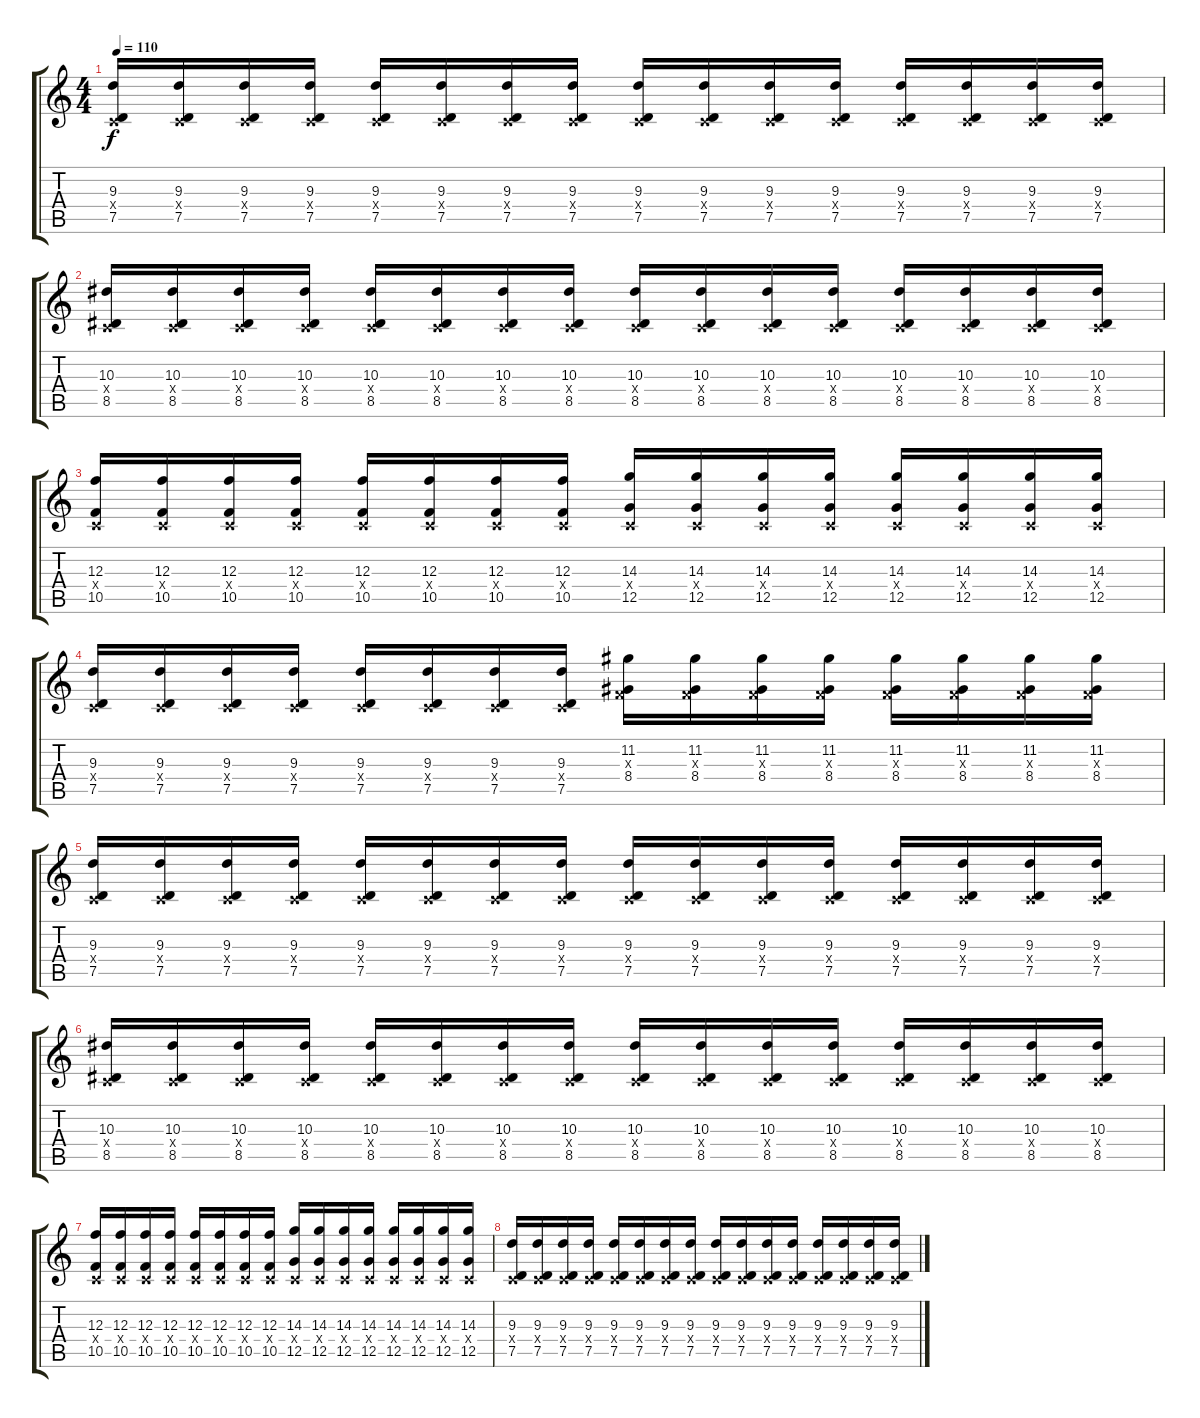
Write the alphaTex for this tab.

\track "" {instrument overdrivenguitar}
\staff {score tabs}
\tuning (D4 A3 F3 C3 G2 D2) {hide}
\ts (4 4)
\tempo 110
\clef g2
\ks c
(9.3 0.4{x} 7.5).16{dy f} (9.3 0.4{x} 7.5).16 (9.3 0.4{x} 7.5).16 (9.3 0.4{x} 7.5).16 (9.3 0.4{x} 7.5).16 (9.3 0.4{x} 7.5).16 (9.3 0.4{x} 7.5).16 (9.3 0.4{x} 7.5).16 (9.3 0.4{x} 7.5).16 (9.3 0.4{x} 7.5).16 (9.3 0.4{x} 7.5).16 (9.3 0.4{x} 7.5).16 (9.3 0.4{x} 7.5).16 (9.3 0.4{x} 7.5).16 (9.3 0.4{x} 7.5).16 (9.3 0.4{x} 7.5).16 |
(10.3 0.4{x} 8.5).16 (10.3 0.4{x} 8.5).16 (10.3 0.4{x} 8.5).16 (10.3 0.4{x} 8.5).16 (10.3 0.4{x} 8.5).16 (10.3 0.4{x} 8.5).16 (10.3 0.4{x} 8.5).16 (10.3 0.4{x} 8.5).16 (10.3 0.4{x} 8.5).16 (10.3 0.4{x} 8.5).16 (10.3 0.4{x} 8.5).16 (10.3 0.4{x} 8.5).16 (10.3 0.4{x} 8.5).16 (10.3 0.4{x} 8.5).16 (10.3 0.4{x} 8.5).16 (10.3 0.4{x} 8.5).16 |
(12.3 0.4{x} 10.5).16 (12.3 0.4{x} 10.5).16 (12.3 0.4{x} 10.5).16 (12.3 0.4{x} 10.5).16 (12.3 0.4{x} 10.5).16 (12.3 0.4{x} 10.5).16 (12.3 0.4{x} 10.5).16 (12.3 0.4{x} 10.5).16 (14.3 0.4{x} 12.5).16 (14.3 0.4{x} 12.5).16 (14.3 0.4{x} 12.5).16 (14.3 0.4{x} 12.5).16 (14.3 0.4{x} 12.5).16 (14.3 0.4{x} 12.5).16 (14.3 0.4{x} 12.5).16 (14.3 0.4{x} 12.5).16 |
(9.3 0.4{x} 7.5).16 (9.3 0.4{x} 7.5).16 (9.3 0.4{x} 7.5).16 (9.3 0.4{x} 7.5).16 (9.3 0.4{x} 7.5).16 (9.3 0.4{x} 7.5).16 (9.3 0.4{x} 7.5).16 (9.3 0.4{x} 7.5).16 (11.2 0.3{x} 8.4).16 (11.2 0.3{x} 8.4).16 (11.2 0.3{x} 8.4).16 (11.2 0.3{x} 8.4).16 (11.2 0.3{x} 8.4).16 (11.2 0.3{x} 8.4).16 (11.2 0.3{x} 8.4).16 (11.2 0.3{x} 8.4).16 |
(9.3 0.4{x} 7.5).16 (9.3 0.4{x} 7.5).16 (9.3 0.4{x} 7.5).16 (9.3 0.4{x} 7.5).16 (9.3 0.4{x} 7.5).16 (9.3 0.4{x} 7.5).16 (9.3 0.4{x} 7.5).16 (9.3 0.4{x} 7.5).16 (9.3 0.4{x} 7.5).16 (9.3 0.4{x} 7.5).16 (9.3 0.4{x} 7.5).16 (9.3 0.4{x} 7.5).16 (9.3 0.4{x} 7.5).16 (9.3 0.4{x} 7.5).16 (9.3 0.4{x} 7.5).16 (9.3 0.4{x} 7.5).16 |
(10.3 0.4{x} 8.5).16 (10.3 0.4{x} 8.5).16 (10.3 0.4{x} 8.5).16 (10.3 0.4{x} 8.5).16 (10.3 0.4{x} 8.5).16 (10.3 0.4{x} 8.5).16 (10.3 0.4{x} 8.5).16 (10.3 0.4{x} 8.5).16 (10.3 0.4{x} 8.5).16 (10.3 0.4{x} 8.5).16 (10.3 0.4{x} 8.5).16 (10.3 0.4{x} 8.5).16 (10.3 0.4{x} 8.5).16 (10.3 0.4{x} 8.5).16 (10.3 0.4{x} 8.5).16 (10.3 0.4{x} 8.5).16 |
(12.3 0.4{x} 10.5).16 (12.3 0.4{x} 10.5).16 (12.3 0.4{x} 10.5).16 (12.3 0.4{x} 10.5).16 (12.3 0.4{x} 10.5).16 (12.3 0.4{x} 10.5).16 (12.3 0.4{x} 10.5).16 (12.3 0.4{x} 10.5).16 (14.3 0.4{x} 12.5).16 (14.3 0.4{x} 12.5).16 (14.3 0.4{x} 12.5).16 (14.3 0.4{x} 12.5).16 (14.3 0.4{x} 12.5).16 (14.3 0.4{x} 12.5).16 (14.3 0.4{x} 12.5).16 (14.3 0.4{x} 12.5).16 |
(9.3 0.4{x} 7.5).16 (9.3 0.4{x} 7.5).16 (9.3 0.4{x} 7.5).16 (9.3 0.4{x} 7.5).16 (9.3 0.4{x} 7.5).16 (9.3 0.4{x} 7.5).16 (9.3 0.4{x} 7.5).16 (9.3 0.4{x} 7.5).16 (9.3 0.4{x} 7.5).16 (9.3 0.4{x} 7.5).16 (9.3 0.4{x} 7.5).16 (9.3 0.4{x} 7.5).16 (9.3 0.4{x} 7.5).16 (9.3 0.4{x} 7.5).16 (9.3 0.4{x} 7.5).16 (9.3 0.4{x} 7.5).16
